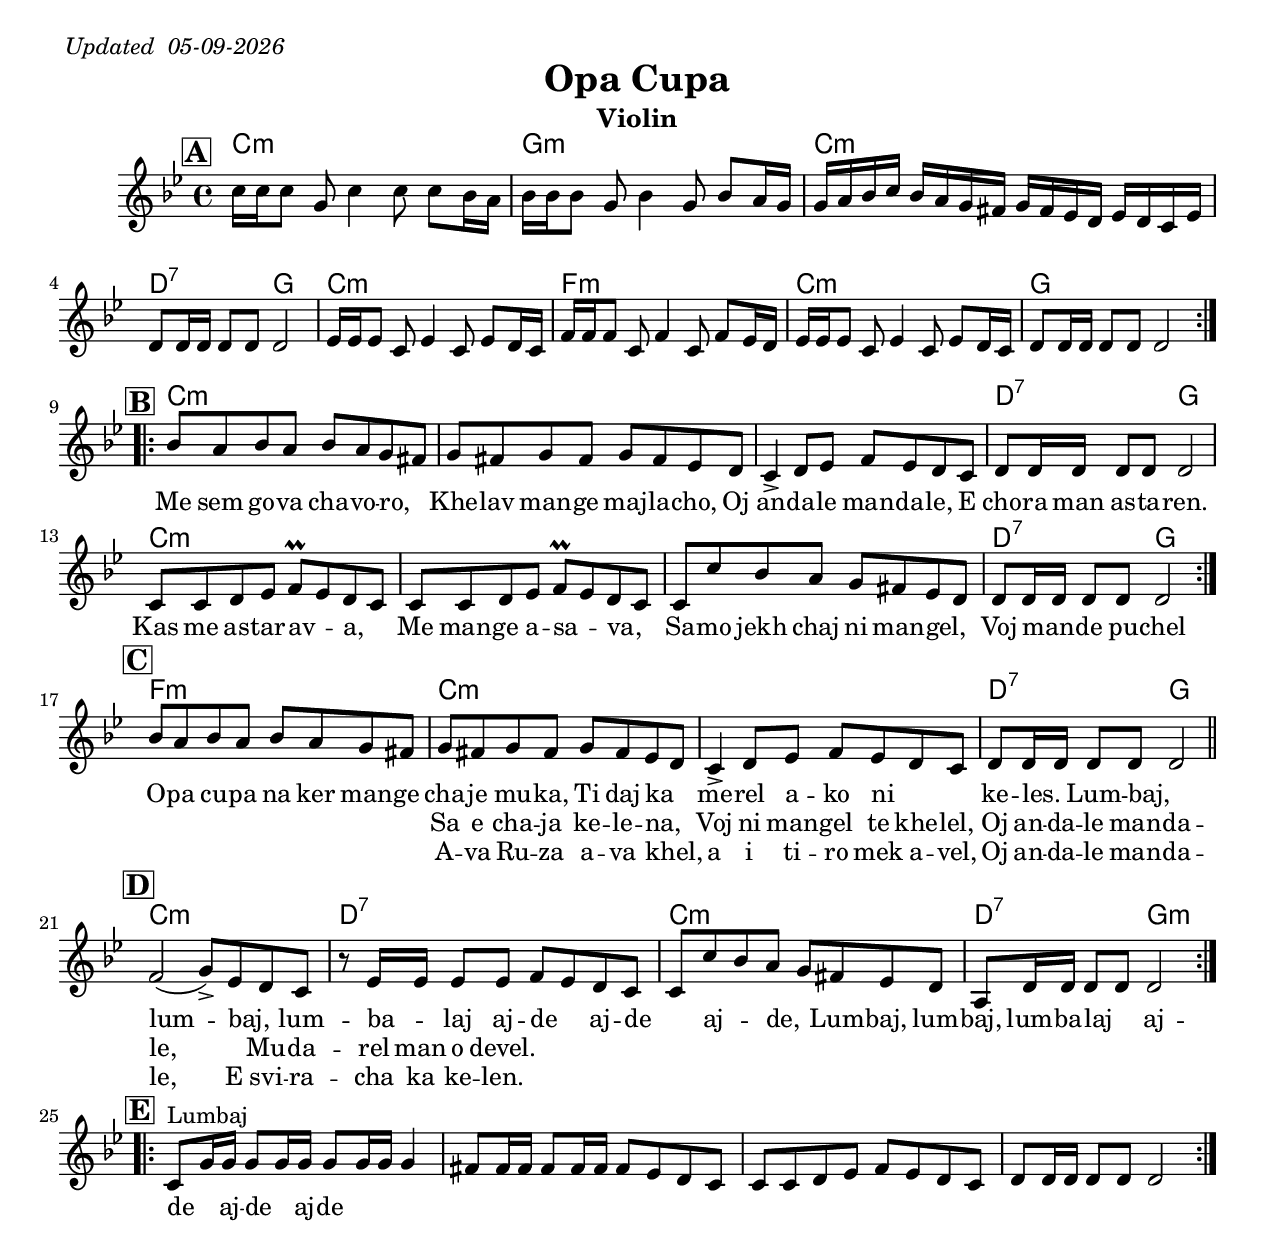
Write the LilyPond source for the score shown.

\version "2.24.0"
\include "english.ly"
%\pointAndClickOff
\paper{
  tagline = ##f
  print-all-headers = ##t
  #(set-paper-size "letter")
}
date = #(strftime "%d-%m-%Y" (localtime (current-time)))

\markup{ \italic{ " Updated " \date  }  }
%\markup{Cm Gm Cm D7 G x2 ||Cm7 Gm Cm D7 G} x2



%#################################### Melody ########################
melody = \relative c'' {
  \clef treble
  \key g \minor
  \time 4/4
  \set Score.rehearsalMarkFormatter = #format-mark-box-alphabet

  %\partial 16*3 a16 d f   %lead in notes
  \repeat volta 2{
  \mark \default
  c16  [c c8] g c4 c8 c [bf16 a]|
  bf16 [bf bf8] g bf4 g8  bf [a16 g]|
  g16 a bf c  bf a g fs g fs ef d ef d c ef|
  d8 d16 d d8 d d2|

  ef16[ef ef8] c8 ef4 c8 ef[d16 c ]|
  f16[f f8]    c8 f4  c8 f[ef16 d]|
  ef16[ef ef8] c8 ef4 c8 ef[d16 c ]|

  %d16 ef fs g   fs ef d c ef8 d c ef|
  d8 d16 d d8 d d2|
  }

  \break

  %\alternative { { }{ } }

 %\bar"||"
 \repeat volta 2{
   % first vocal
   \mark \default
  bf'8  a bf a bf a g fs|
  g8 fs g fs g fs ef d|
  c4-> d8 ef f ef d c
  d8 d16 d d8 d d2  % \bar"||"
  \break
  %Kas me
  c8 c d ef f\prall ef d  c|
  c8 c d ef f\prall ef d  c|
  c8 c' bf a g fs ef d|
  d8 d16 d d8 d d2|

 }
  \mark \default
  bf'8  a bf a bf a g fs|
  g8 fs g fs g fs ef d|
  c4-> d8 ef f ef d c
  d8 d16 d d8 d d2 \bar"||"
  \break

 \break
  \repeat volta 2{
    \mark \default
   % f2 r8 ef d c|
   % Opa Cupa
    f2 (g8->) ef d c
    r8 ef16 ef ef8 ef f ef d c|
    c8 c' bf a g fs ef d|
    a8 d16 d d8 d d2|
  }
  \repeat volta 2{
    \mark \default
    %Lumbaj
    c8 ^"Lumbaj" g'16 g g8 g16 g g8 g16 g g4|
    fs8 fs16 fs fs8 fs16 fs fs8 ef d c %fs8 fs16 fs16 fs4|
    c8 c d ef f ef d c |
    d8 d16 d d8 d d2|
  }

  % \alternative { { }{ } }

}
%################################# Lyrics #####################
\addlyrics{
  \repeat unfold 73{\skip 2}

  Me sem go -- va cha -- vo -- ro, _
  Khe -- lav man -- ge maj -- la -- cho,
  Oj an -- da -- le man -- da -- le,
  E cho -- ra man as -- ta -- ren.

  Kas me as -- tar -- av -- _ a, _
  Me man -- ge a -- sa -- _ va, _
  Sa -- mo jekh chaj ni man -- gel, _
  Voj man -- _ de pu -- chel

  O -- pa cu -- pa na ker man -- ge cha -- je mu -- ka,
  Ti daj ka _  me -- rel a -- ko ni _ _ ke -- les.  _

  Lum -- baj, _  lum -- baj, _ lum -- ba -- _ laj
  aj -- de _  aj -- de _ aj --  _ de, _

  Lum -- baj,  lum -- baj, lum -- ba -- laj _
  aj -- de _  aj -- de _ aj -- de

}
\addlyrics {
  \repeat unfold 140{\skip 2}
  Sa e cha -- ja ke -- le -- na, _
  Voj ni man -- gel te khe -- lel,
  Oj an -- da -- le man -- da -- le, _
  Mu -- da -- rel man o devel.

}

\addlyrics {
  \repeat unfold 140{\skip 2}
    A -- va Ru -- za a -- va khel, _
  a i ti -- ro mek a -- vel,
  Oj an -- da -- le man -- da -- le,
  E svi -- ra -- cha ka ke -- len.
}
%{
\addlyrics {
  \repeat unfold 81{\skip 2}
  Cha -- o maj o hu -- ta -- lo, _

  A -- va Ru -- za a -- va khel, _
  Pa i ti -- ro mek a -- vel, _
  Oj an -- da -- le man -- da -- le,
  E svi -- ra -- cha ka ke -- len.
}
%}
%################################# Chords #######################
harmonies = \chordmode {
  c1:m
  g1:m
  c1:m
  d2:7 g2
  c1:m

  f1:m
  c1:m
  %d1:7
  g1
  c1*3:m %10
  d2:7
  g2
  c1*3:m
  d2:7 g2  %16
  f1:m
  c1*2:m
  d2:7 g2
  c1:m %20
  d1:7
  c1:m  %dbl bar
  d2:7
  g2:m
}

\score {
  <<
    \new ChordNames {
      \set chordChanges = ##f
      \harmonies
    }
    \new Staff
    \melody
  >>
  \header{
    title= "Opa Cupa"
    subtitle=""
    composer= ""
    instrument = "Violin"
    arranger= ""
  }
  \midi{\tempo 4 = 120}
  \layout{indent = 1.0\cm}
}
%{
% more verses:
\markup{}
\markup {
  \fill-line {
    \hspace #0.1 % distance from left margin
    \column {
      \line { "1."
        \column {
          ""
        }
      }
      \hspace #0.2 % vertical distance between verses
      \line { "2."
        \column {
         ""
        }
      }
    }
    \hspace #0.1  % horiz. distance between columns
    \column {
      \line { "3."
        \column {
          ""
        }
      }
      \hspace #0.2 % distance between verses
      \line { "4."
        \column {
         ""
        }
      }
    }
    \hspace #0.1 % distance to right margin
  }
}

%}

%{
Me sem gova chavoro,
Khelav mange majlacho,
Oj andale mandale,
E chora man astaren.

Kas me astarava,
Me mange asava,
Samo jekh chaj ni mangel,
Voj mande puchel

O opa cupa na ker mange chaje muka,
Ti daj ka merel ako ni keles.

Lumbaj , lumbaj, lumbalaj ajde ajde ajde,
Lumbaj , lumbaj, lumbalaj ajde ajde ajde.

Sa e chaja kelena,
Voj ni mangel te khelel,
Oj andale mandale,
Mudarel man o devel.

Ava Ruza ava khel,
a i tiro mek avel,
Oj andale mandale,
E sviracha ka kelen.

O opa cupa na ker mange chaje muka,
Ti daj ka merel ako ni keles.

Lumbaj , lumbaj, lumbalaj ajde ajde ajde,
Lumbaj , lumbaj, lumbalaj ajde ajde ajde.

Chao maj o hutalo, I Ruza so ni kelel,
Oj andale mandale, an bobo ki astarel.

Ava Ruza ava khel,
Pa i tiro mek avel,
Oj andale mandale,
E sviracha ka kelen.

O opa cupa na ker mange chaje muka,
Ti daj ka merel ako ni keles.

Lumbaj , lumbaj, lumbalaj ajde ajde ajde,
Lumbaj , lumbaj, lumbalaj ajde ajde ajde.

Oh girl (translation)

I am a poor guy,
One of the best dancers,
The girls grab me to dance.

Whomever I grab is glad,
Only one girl doesn’t want to dance,
She runs away from me.

O girl, why are you making trouble for me?
May your mother die if you don’t dance!
Come on, come on, Come on!

All the girls are dancing,
But she is crying sadly,
In my heart a fire burns.
Come on, Rosa, come and dance,
Then you’ll get married.
Even the musicians are dancing.

Whomever I grab is glad,
Only one girl doesn’t want to dance,
She runs away from me.
%}
